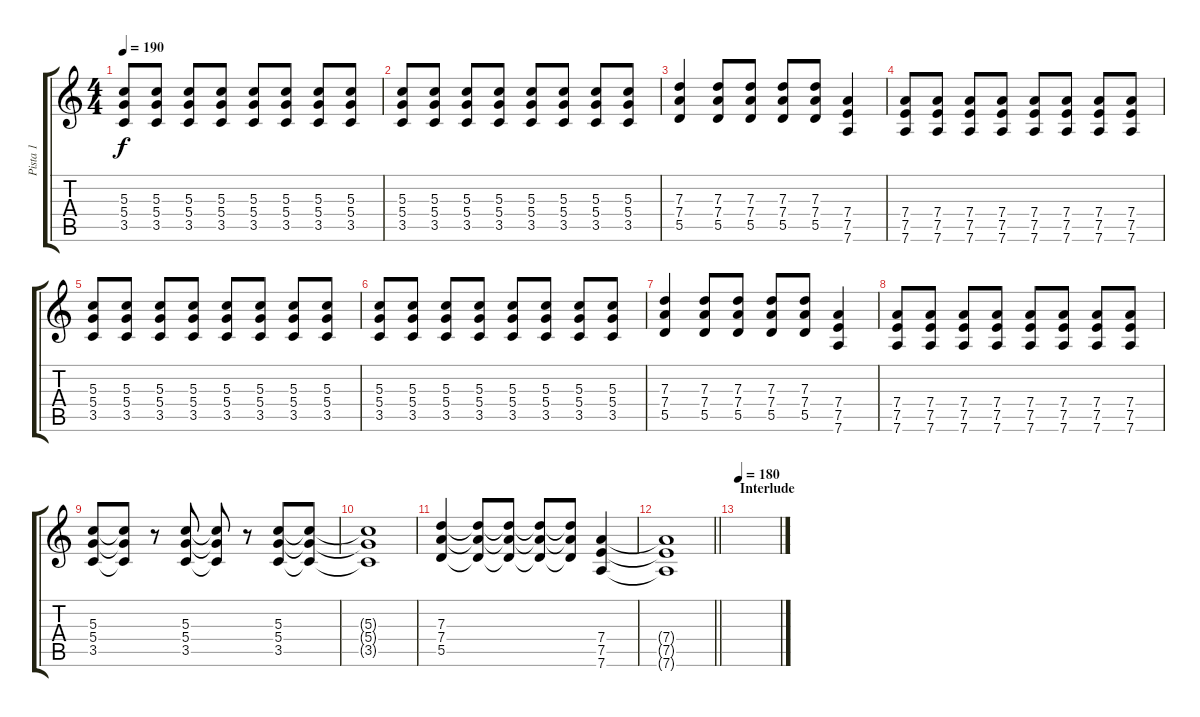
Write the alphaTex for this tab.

\track ("Pista 1" "Pista 1") {instrument electricguitarjazz}
\staff {score tabs}
\tuning (E4 B3 G3 D3 A2 D2) {hide}
\ts (4 4)
\tempo 190
\clef g2
\ks c
(5.3 5.4 3.5).8{dy f} (5.3 5.4 3.5).8 (5.3 5.4 3.5).8 (5.3 5.4 3.5).8 (5.3 5.4 3.5).8 (5.3 5.4 3.5).8 (5.3 5.4 3.5).8 (5.3 5.4 3.5).8 |
(5.3 5.4 3.5).8 (5.3 5.4 3.5).8 (5.3 5.4 3.5).8 (5.3 5.4 3.5).8 (5.3 5.4 3.5).8 (5.3 5.4 3.5).8 (5.3 5.4 3.5).8 (5.3 5.4 3.5).8 |
(7.3 7.4 5.5).4 (7.3 7.4 5.5).8 (7.3 7.4 5.5).8 (7.3 7.4 5.5).8 (7.3 7.4 5.5).8 (7.4 7.5 7.6).4 |
(7.4 7.5 7.6).8 (7.4 7.5 7.6).8 (7.4 7.5 7.6).8 (7.4 7.5 7.6).8 (7.4 7.5 7.6).8 (7.4 7.5 7.6).8 (7.4 7.5 7.6).8 (7.4 7.5 7.6).8 |
(5.3 5.4 3.5).8 (5.3 5.4 3.5).8 (5.3 5.4 3.5).8 (5.3 5.4 3.5).8 (5.3 5.4 3.5).8 (5.3 5.4 3.5).8 (5.3 5.4 3.5).8 (5.3 5.4 3.5).8 |
(5.3 5.4 3.5).8 (5.3 5.4 3.5).8 (5.3 5.4 3.5).8 (5.3 5.4 3.5).8 (5.3 5.4 3.5).8 (5.3 5.4 3.5).8 (5.3 5.4 3.5).8 (5.3 5.4 3.5).8 |
(7.3 7.4 5.5).4 (7.3 7.4 5.5).8 (7.3 7.4 5.5).8 (7.3 7.4 5.5).8 (7.3 7.4 5.5).8 (7.4 7.5 7.6).4 |
(7.4 7.5 7.6).8 (7.4 7.5 7.6).8 (7.4 7.5 7.6).8 (7.4 7.5 7.6).8 (7.4 7.5 7.6).8 (7.4 7.5 7.6).8 (7.4 7.5 7.6).8 (7.4 7.5 7.6).8 |
(5.3 5.4 3.5).8 (5.3{t} 5.4{t} 3.5{t}).8 r.8 (5.3 5.4 3.5).8 (5.3{t} 5.4{t} 3.5{t}).8 r.8 (5.3 5.4 3.5).8 (5.3{t} 5.4{t} 3.5{t}).8 |
(5.3{t} 5.4{t} 3.5{t}).1 |
(7.3 7.4 5.5).4 (7.3{t} 7.4{t} 5.5{t}).8 (7.3{t} 7.4{t} 5.5{t}).8 (7.3{t} 7.4{t} 5.5{t}).8 (7.3{t} 7.4{t} 5.5{t}).8 (7.4 7.5 7.6).4 |
\barLineRight lightlight
(7.4{t} 7.5{t} 7.6{t}).1 |
\section ("" "Interlude")
\tempo 180
